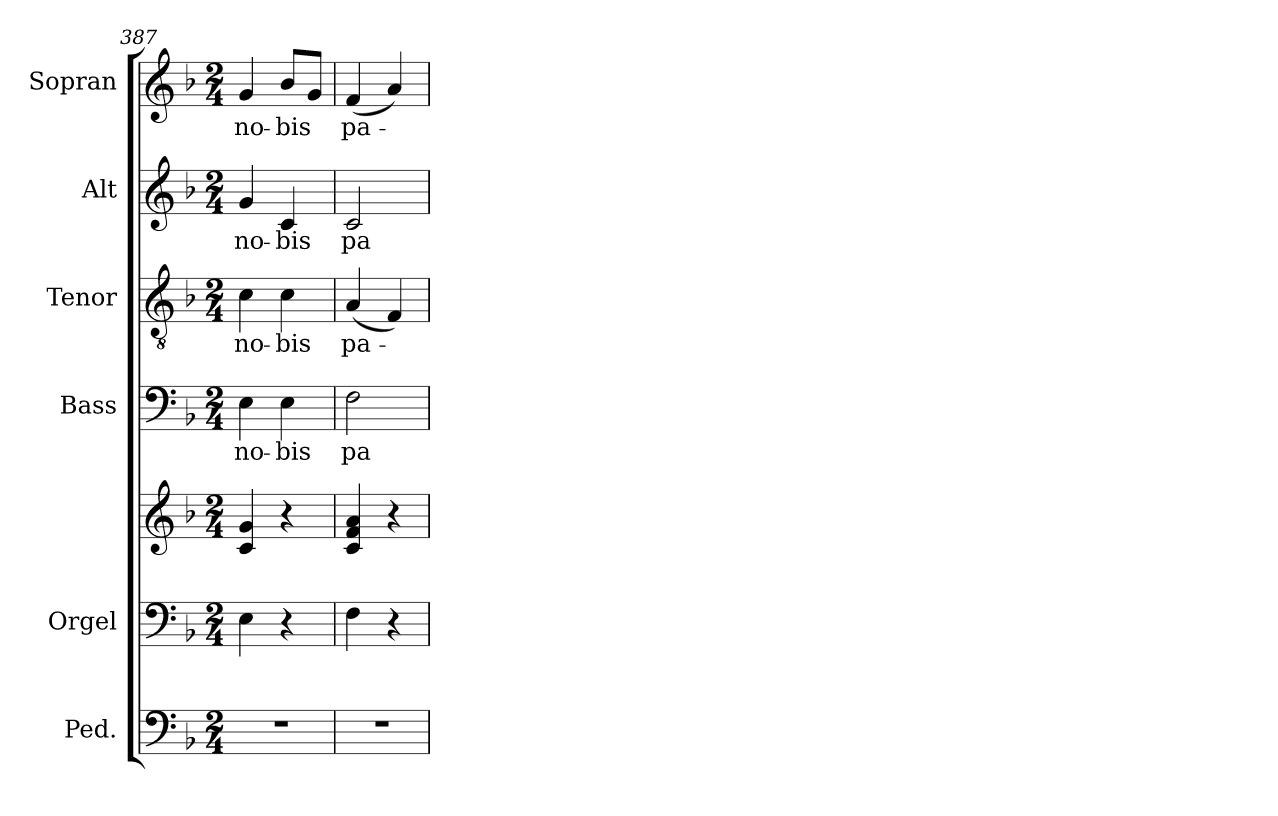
**kern	**kern	**kern	**kern	**text	**kern	**text	**kern	**text	**kern	**text
*part6	*part5	*part5	*part4	*part4	*part3	*part3	*part2	*part2	*part1	*part1
*staff7	*staff6	*staff5	*staff4	*staff4	*staff3	*staff3	*staff2	*staff2	*staff1	*staff1
*I"Ped.	*I"Orgel	*	*I"Bass	*	*I"Tenor	*	*I"Alt	*	*I"Sopran	*
*	*I'Org.	*	*I'B.	*	*I'T.	*	*I'A.	*	*I'S.	*
*clefF4	*clefF4	*clefG2	*clefF4	*	*clefGv2	*	*clefG2	*	*clefG2	*
*ITrd7c12	*	*	*	*	*	*	*	*	*	*
*k[b-]	*k[b-]	*k[b-]	*k[b-]	*	*k[b-]	*	*k[b-]	*	*k[b-]	*
*F:	*F:	*F:	*F:	*	*F:	*	*F:	*	*F:	*
*M2/4	*M2/4	*M2/4	*M2/4	*	*M2/4	*	*M2/4	*	*M2/4	*
=387	=387	=387	=387	=387	=387	=387	=387	=387	=387	=387
!	!	!	!	!LO:LY:b	!	!LO:LY:b	!	!LO:LY:b	!	!LO:LY:b
2r	4E\	4c/ 4g/	4E\	no-	4c\	no-	4g/	no-	4g/	no-
!	!	!	!	!LO:LY:b	!	!LO:LY:b	!	!LO:LY:b	!	!LO:LY:b
.	4r	4r	4E\	-bis	4c\	-bis	4c/	-bis	8b-/L	-bis
.	.	.	.	.	.	.	.	.	8g/J	.
=388	=388	=388	=388	=388	=388	=388	=388	=388	=388	=388
!	!	!	!	!LO:LY:b	!	!LO:LY:b	!	!LO:LY:b	!	!LO:LY:b
2r	4F\	4c/ 4f/ 4a/	2F\	pa-	(<4A/	pa-	2c/	pa-	(<4f/	pa-
.	4r	4r	.	.	4F/)	.	.	.	4a/)	.
=	=	=	=	=	=	=	=	=	=	=
*-	*-	*-	*-	*-	*-	*-	*-	*-	*-	*-
